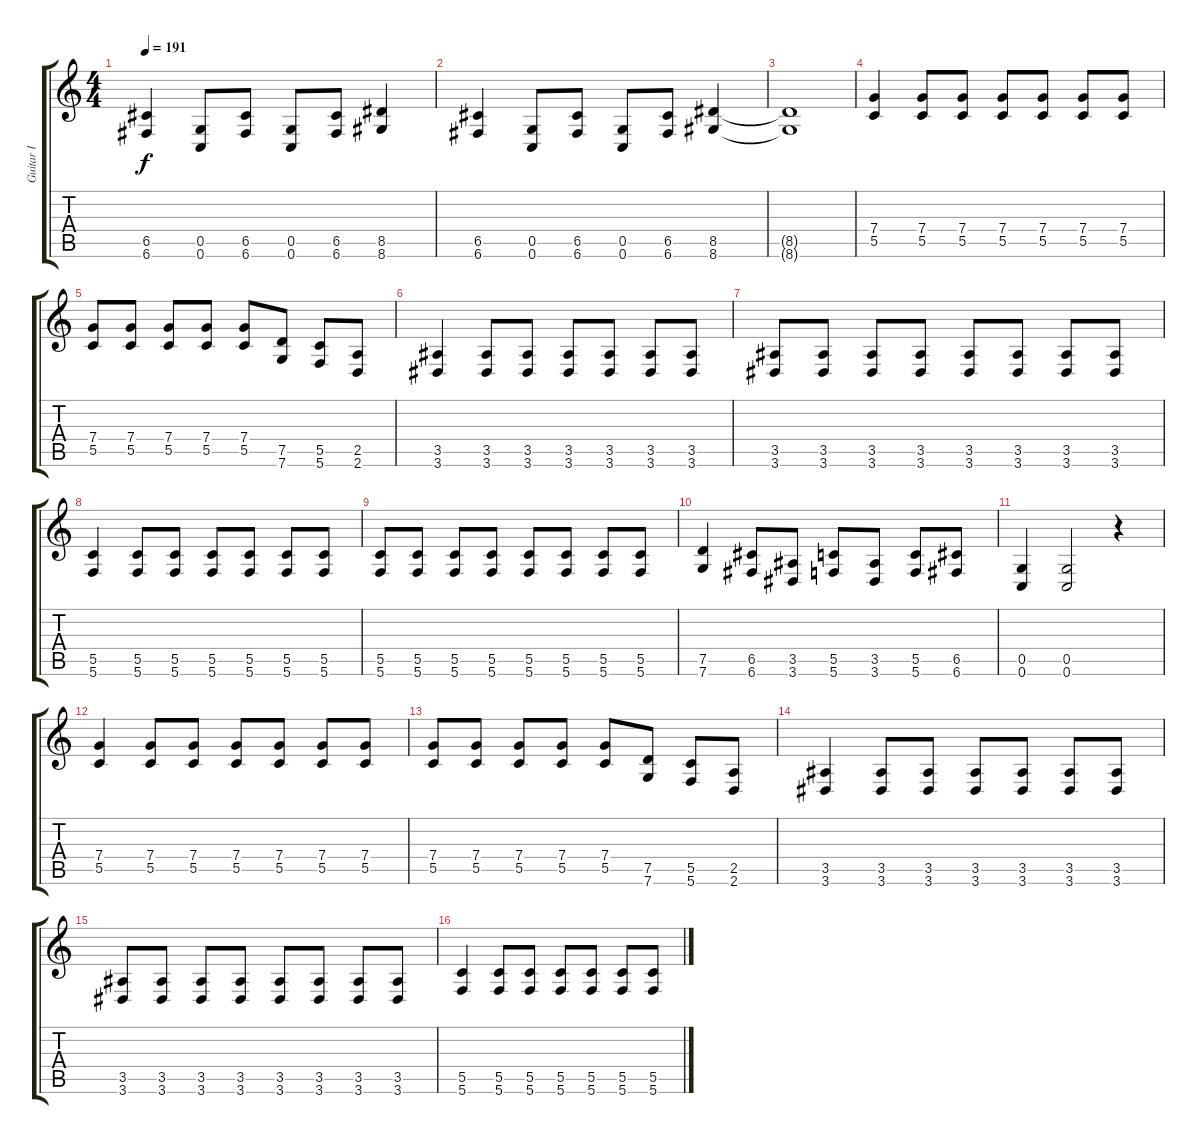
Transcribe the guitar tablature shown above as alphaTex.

\track ("Guitar I" "Guitar I") {instrument distortionguitar}
\staff {score tabs}
\tuning (D4 A3 F3 C3 G2 C2) {hide}
\ts (4 4)
\tempo 191
\clef g2
\ks c
(6.5 6.6).4{dy f} (0.5 0.6).8 (6.5 6.6).8 (0.5 0.6).8 (6.5 6.6).8 (8.5 8.6).4 |
(6.5 6.6).4 (0.5 0.6).8 (6.5 6.6).8 (0.5 0.6).8 (6.5 6.6).8 (8.5 8.6).4 |
(8.5{t} 8.6{t}).1 |
(7.4 5.5).4 (7.4 5.5).8 (7.4 5.5).8 (7.4 5.5).8 (7.4 5.5).8 (7.4 5.5).8 (7.4 5.5).8 |
(7.4 5.5).8 (7.4 5.5).8 (7.4 5.5).8 (7.4 5.5).8 (7.4 5.5).8 (7.5 7.6).8 (5.5 5.6).8 (2.5 2.6).8 |
(3.5 3.6).4 (3.5 3.6).8 (3.5 3.6).8 (3.5 3.6).8 (3.5 3.6).8 (3.5 3.6).8 (3.5 3.6).8 |
(3.5 3.6).8 (3.5 3.6).8 (3.5 3.6).8 (3.5 3.6).8 (3.5 3.6).8 (3.5 3.6).8 (3.5 3.6).8 (3.5 3.6).8 |
(5.5 5.6).4 (5.5 5.6).8 (5.5 5.6).8 (5.5 5.6).8 (5.5 5.6).8 (5.5 5.6).8 (5.5 5.6).8 |
(5.5 5.6).8 (5.5 5.6).8 (5.5 5.6).8 (5.5 5.6).8 (5.5 5.6).8 (5.5 5.6).8 (5.5 5.6).8 (5.5 5.6).8 |
(7.5 7.6).4 (6.5 6.6).8 (3.5 3.6).8 (5.5 5.6).8 (3.5 3.6).8 (5.5 5.6).8 (6.5 6.6).8 |
(0.5 0.6).4 (0.5 0.6).2 r.4 |
(7.4 5.5).4 (7.4 5.5).8 (7.4 5.5).8 (7.4 5.5).8 (7.4 5.5).8 (7.4 5.5).8 (7.4 5.5).8 |
(7.4 5.5).8 (7.4 5.5).8 (7.4 5.5).8 (7.4 5.5).8 (7.4 5.5).8 (7.5 7.6).8 (5.5 5.6).8 (2.5 2.6).8 |
(3.5 3.6).4 (3.5 3.6).8 (3.5 3.6).8 (3.5 3.6).8 (3.5 3.6).8 (3.5 3.6).8 (3.5 3.6).8 |
(3.5 3.6).8 (3.5 3.6).8 (3.5 3.6).8 (3.5 3.6).8 (3.5 3.6).8 (3.5 3.6).8 (3.5 3.6).8 (3.5 3.6).8 |
(5.5 5.6).4 (5.5 5.6).8 (5.5 5.6).8 (5.5 5.6).8 (5.5 5.6).8 (5.5 5.6).8 (5.5 5.6).8
